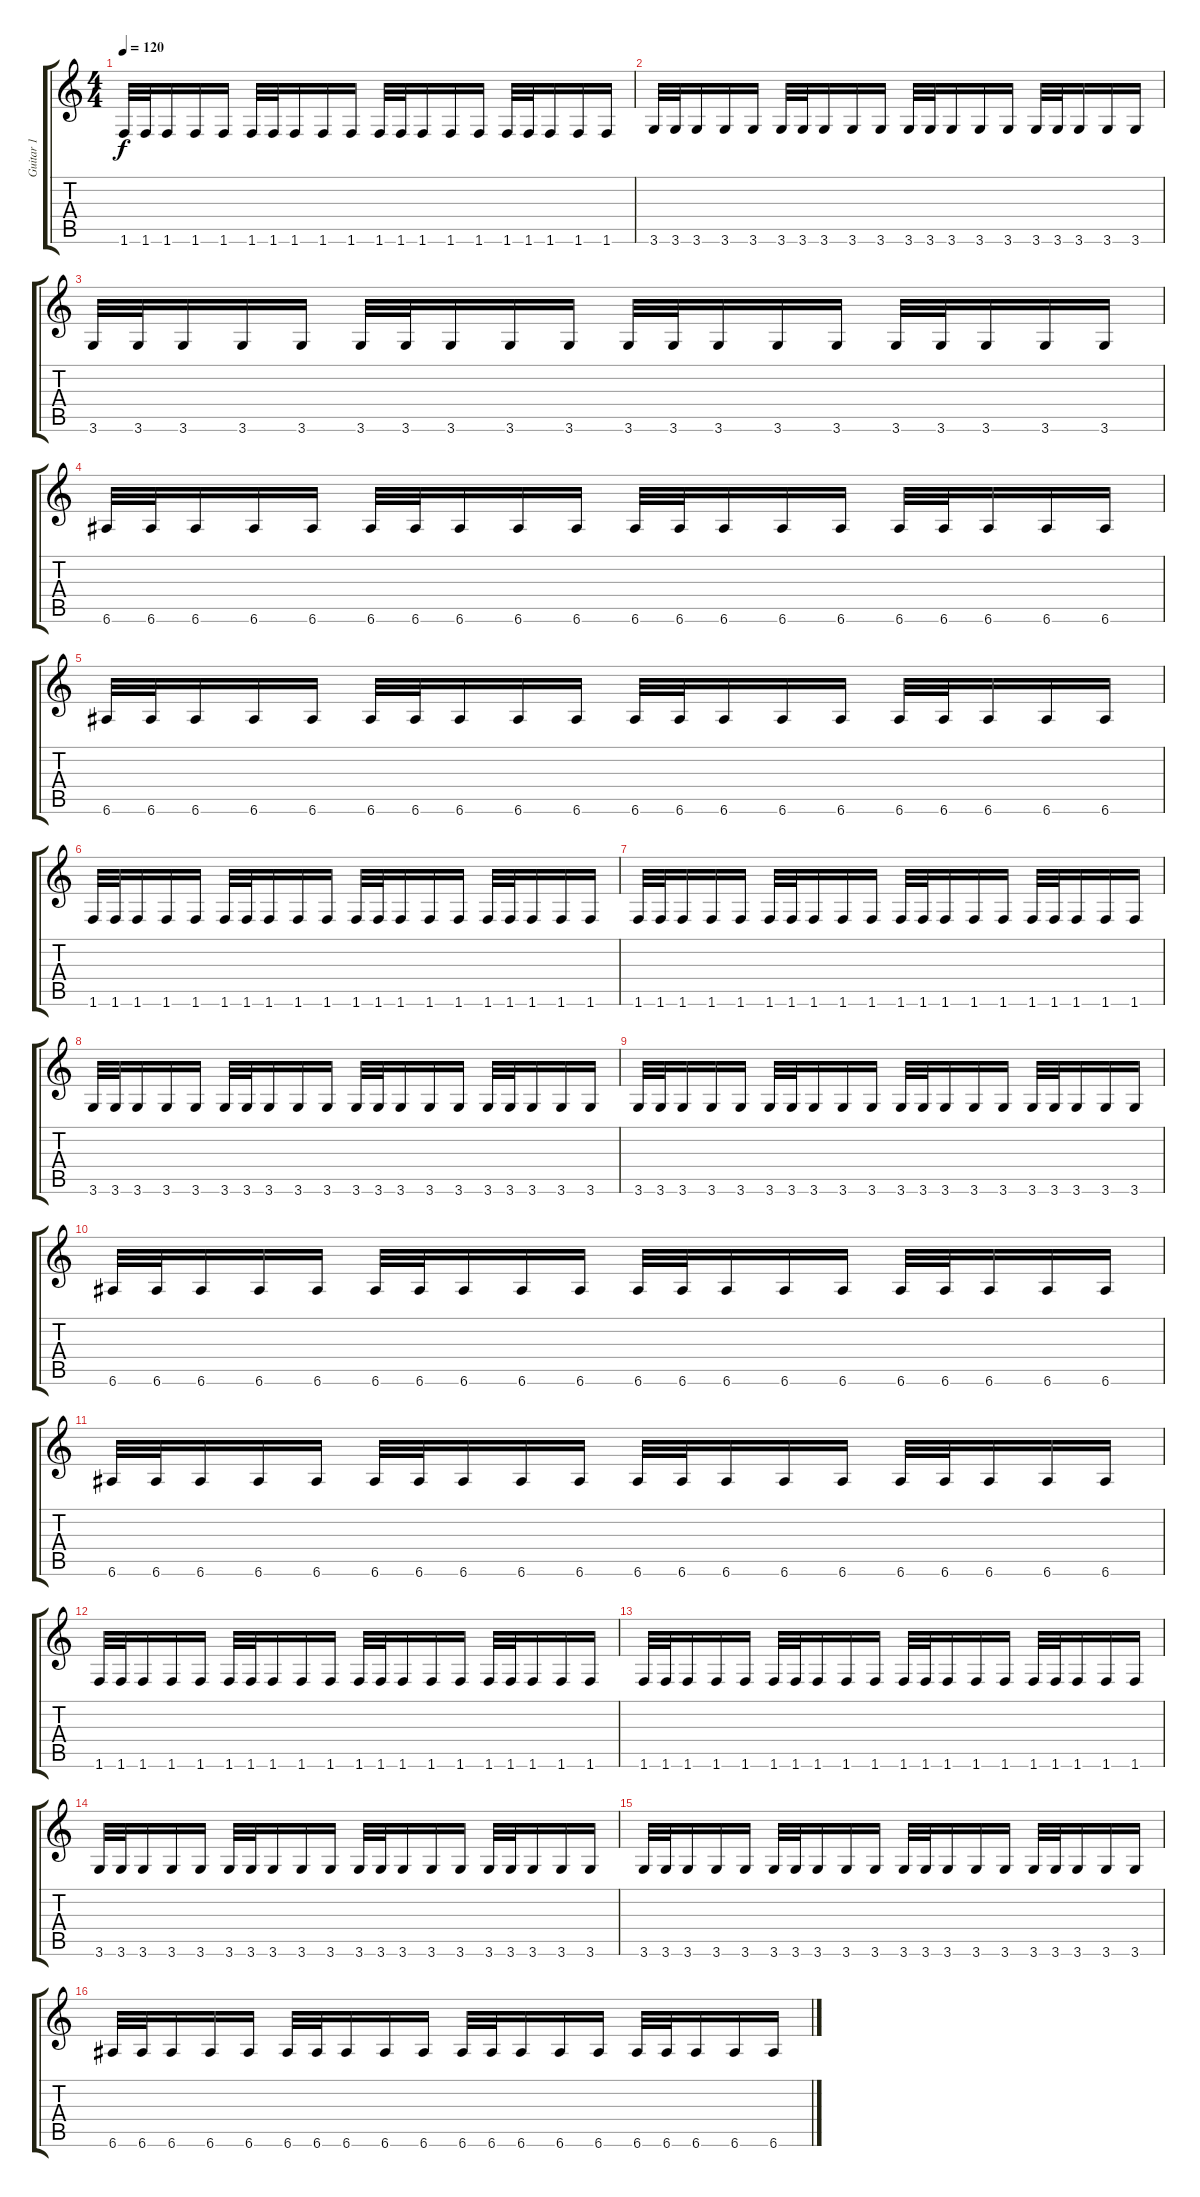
\track ("Guitar 1" "Guitar 1") {instrument distortionguitar}
\staff {score tabs}
\tuning (E4 B3 G3 D3 A2 E2) {hide}
\ts (4 4)
\tempo 120
\clef g2
\ks c
1.6.32{dy f} 1.6.32 1.6.16 1.6.16 1.6.16 1.6.32 1.6.32 1.6.16 1.6.16 1.6.16 1.6.32 1.6.32 1.6.16 1.6.16 1.6.16 1.6.32 1.6.32 1.6.16 1.6.16 1.6.16 |
3.6.32 3.6.32 3.6.16 3.6.16 3.6.16 3.6.32 3.6.32 3.6.16 3.6.16 3.6.16 3.6.32 3.6.32 3.6.16 3.6.16 3.6.16 3.6.32 3.6.32 3.6.16 3.6.16 3.6.16 |
3.6.32 3.6.32 3.6.16 3.6.16 3.6.16 3.6.32 3.6.32 3.6.16 3.6.16 3.6.16 3.6.32 3.6.32 3.6.16 3.6.16 3.6.16 3.6.32 3.6.32 3.6.16 3.6.16 3.6.16 |
6.6.32 6.6.32 6.6.16 6.6.16 6.6.16 6.6.32 6.6.32 6.6.16 6.6.16 6.6.16 6.6.32 6.6.32 6.6.16 6.6.16 6.6.16 6.6.32 6.6.32 6.6.16 6.6.16 6.6.16 |
6.6.32 6.6.32 6.6.16 6.6.16 6.6.16 6.6.32 6.6.32 6.6.16 6.6.16 6.6.16 6.6.32 6.6.32 6.6.16 6.6.16 6.6.16 6.6.32 6.6.32 6.6.16 6.6.16 6.6.16 |
1.6.32 1.6.32 1.6.16 1.6.16 1.6.16 1.6.32 1.6.32 1.6.16 1.6.16 1.6.16 1.6.32 1.6.32 1.6.16 1.6.16 1.6.16 1.6.32 1.6.32 1.6.16 1.6.16 1.6.16 |
1.6.32 1.6.32 1.6.16 1.6.16 1.6.16 1.6.32 1.6.32 1.6.16 1.6.16 1.6.16 1.6.32 1.6.32 1.6.16 1.6.16 1.6.16 1.6.32 1.6.32 1.6.16 1.6.16 1.6.16 |
3.6.32 3.6.32 3.6.16 3.6.16 3.6.16 3.6.32 3.6.32 3.6.16 3.6.16 3.6.16 3.6.32 3.6.32 3.6.16 3.6.16 3.6.16 3.6.32 3.6.32 3.6.16 3.6.16 3.6.16 |
3.6.32 3.6.32 3.6.16 3.6.16 3.6.16 3.6.32 3.6.32 3.6.16 3.6.16 3.6.16 3.6.32 3.6.32 3.6.16 3.6.16 3.6.16 3.6.32 3.6.32 3.6.16 3.6.16 3.6.16 |
6.6.32 6.6.32 6.6.16 6.6.16 6.6.16 6.6.32 6.6.32 6.6.16 6.6.16 6.6.16 6.6.32 6.6.32 6.6.16 6.6.16 6.6.16 6.6.32 6.6.32 6.6.16 6.6.16 6.6.16 |
6.6.32 6.6.32 6.6.16 6.6.16 6.6.16 6.6.32 6.6.32 6.6.16 6.6.16 6.6.16 6.6.32 6.6.32 6.6.16 6.6.16 6.6.16 6.6.32 6.6.32 6.6.16 6.6.16 6.6.16 |
1.6.32 1.6.32 1.6.16 1.6.16 1.6.16 1.6.32 1.6.32 1.6.16 1.6.16 1.6.16 1.6.32 1.6.32 1.6.16 1.6.16 1.6.16 1.6.32 1.6.32 1.6.16 1.6.16 1.6.16 |
1.6.32 1.6.32 1.6.16 1.6.16 1.6.16 1.6.32 1.6.32 1.6.16 1.6.16 1.6.16 1.6.32 1.6.32 1.6.16 1.6.16 1.6.16 1.6.32 1.6.32 1.6.16 1.6.16 1.6.16 |
3.6.32 3.6.32 3.6.16 3.6.16 3.6.16 3.6.32 3.6.32 3.6.16 3.6.16 3.6.16 3.6.32 3.6.32 3.6.16 3.6.16 3.6.16 3.6.32 3.6.32 3.6.16 3.6.16 3.6.16 |
3.6.32 3.6.32 3.6.16 3.6.16 3.6.16 3.6.32 3.6.32 3.6.16 3.6.16 3.6.16 3.6.32 3.6.32 3.6.16 3.6.16 3.6.16 3.6.32 3.6.32 3.6.16 3.6.16 3.6.16 |
6.6.32 6.6.32 6.6.16 6.6.16 6.6.16 6.6.32 6.6.32 6.6.16 6.6.16 6.6.16 6.6.32 6.6.32 6.6.16 6.6.16 6.6.16 6.6.32 6.6.32 6.6.16 6.6.16 6.6.16
